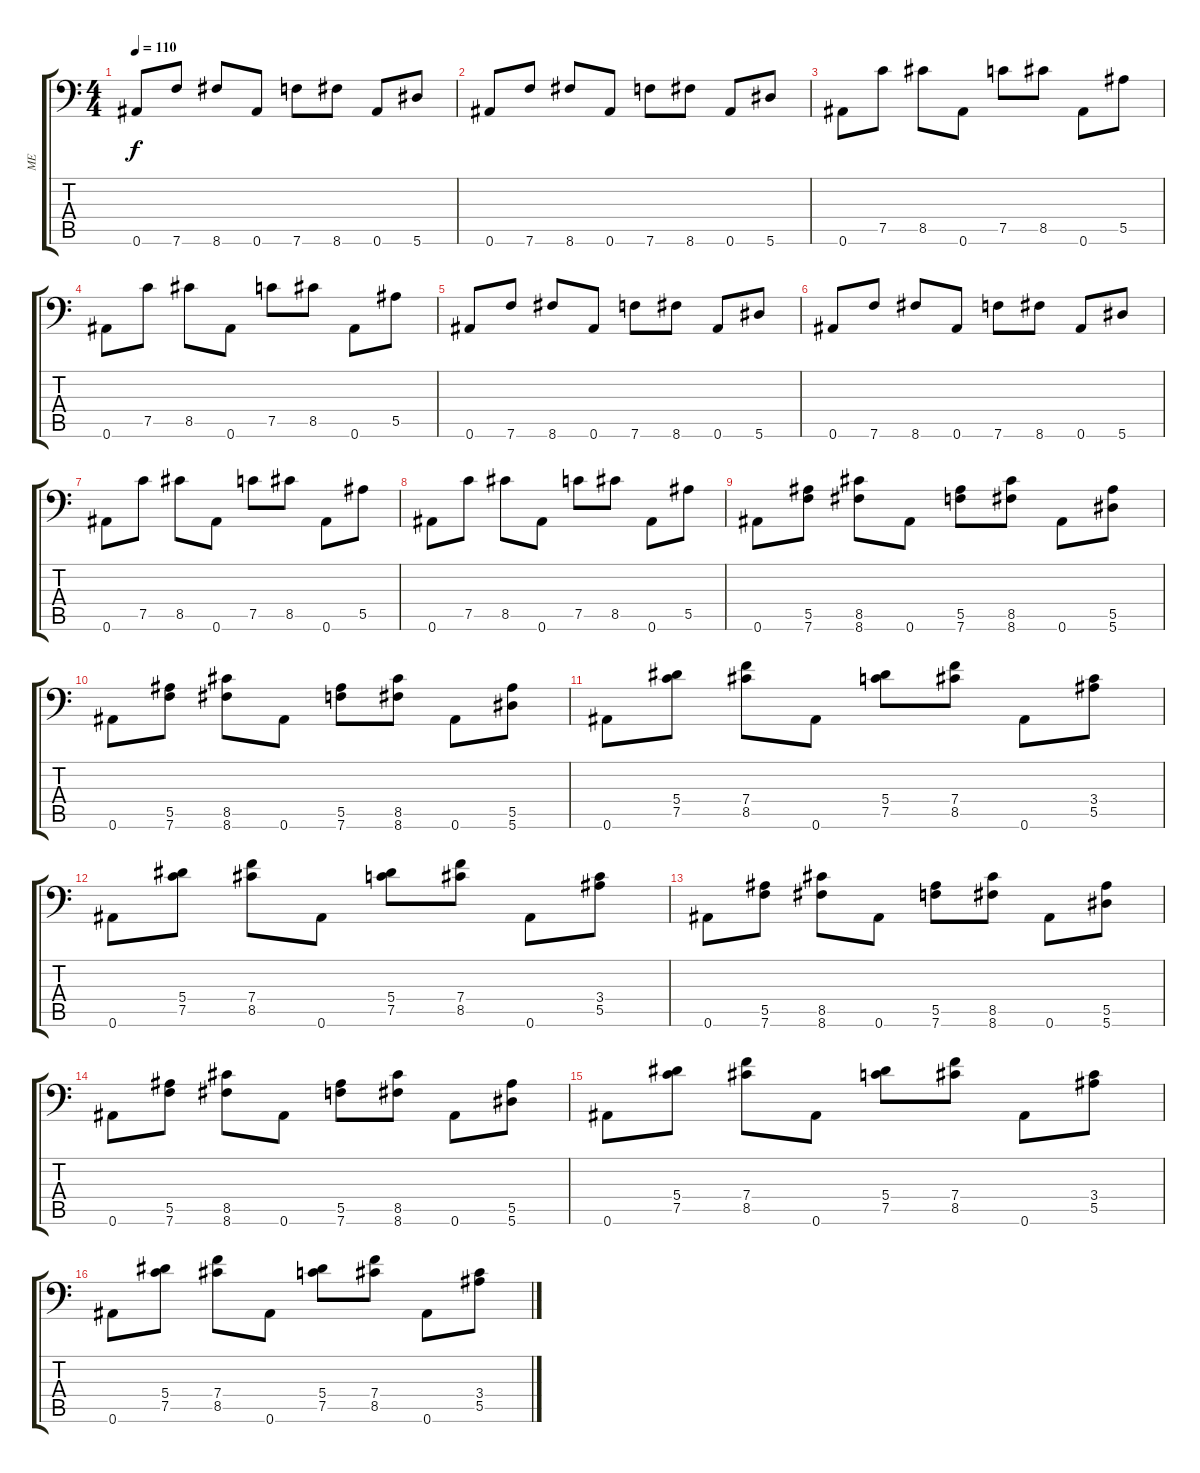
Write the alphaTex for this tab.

\track ("ME" "ME") {instrument distortionguitar}
\staff {score tabs}
\tuning (C4 G3 Eb3 Bb2 F2 Bb1) {hide}
\ts (4 4)
\tempo 110
\clef f4
\ks c
0.6.8{dy f instrument distortionguitar} 7.6.8 8.6.8 0.6.8 7.6.8 8.6.8 0.6.8 5.6.8 |
0.6.8 7.6.8 8.6.8 0.6.8 7.6.8 8.6.8 0.6.8 5.6.8 |
0.6.8 7.5.8 8.5.8 0.6.8 7.5.8 8.5.8 0.6.8 5.5.8 |
0.6.8 7.5.8 8.5.8 0.6.8 7.5.8 8.5.8 0.6.8 5.5.8 |
0.6.8 7.6.8 8.6.8 0.6.8 7.6.8 8.6.8 0.6.8 5.6.8 |
0.6.8 7.6.8 8.6.8 0.6.8 7.6.8 8.6.8 0.6.8 5.6.8 |
0.6.8 7.5.8 8.5.8 0.6.8 7.5.8 8.5.8 0.6.8 5.5.8 |
0.6.8 7.5.8 8.5.8 0.6.8 7.5.8 8.5.8 0.6.8 5.5.8 |
0.6.8 (5.5 7.6).8 (8.5 8.6).8 0.6.8 (5.5 7.6).8 (8.5 8.6).8 0.6.8 (5.5 5.6).8 |
0.6.8 (5.5 7.6).8 (8.5 8.6).8 0.6.8 (5.5 7.6).8 (8.5 8.6).8 0.6.8 (5.5 5.6).8 |
0.6.8 (5.4 7.5).8 (7.4 8.5).8 0.6.8 (5.4 7.5).8 (7.4 8.5).8 0.6.8 (3.4 5.5).8 |
0.6.8 (5.4 7.5).8 (7.4 8.5).8 0.6.8 (5.4 7.5).8 (7.4 8.5).8 0.6.8 (3.4 5.5).8 |
0.6.8 (5.5 7.6).8 (8.5 8.6).8 0.6.8 (5.5 7.6).8 (8.5 8.6).8 0.6.8 (5.5 5.6).8 |
0.6.8 (5.5 7.6).8 (8.5 8.6).8 0.6.8 (5.5 7.6).8 (8.5 8.6).8 0.6.8 (5.5 5.6).8 |
0.6.8 (5.4 7.5).8 (7.4 8.5).8 0.6.8 (5.4 7.5).8 (7.4 8.5).8 0.6.8 (3.4 5.5).8 |
0.6.8 (5.4 7.5).8 (7.4 8.5).8 0.6.8 (5.4 7.5).8 (7.4 8.5).8 0.6.8 (3.4 5.5).8
